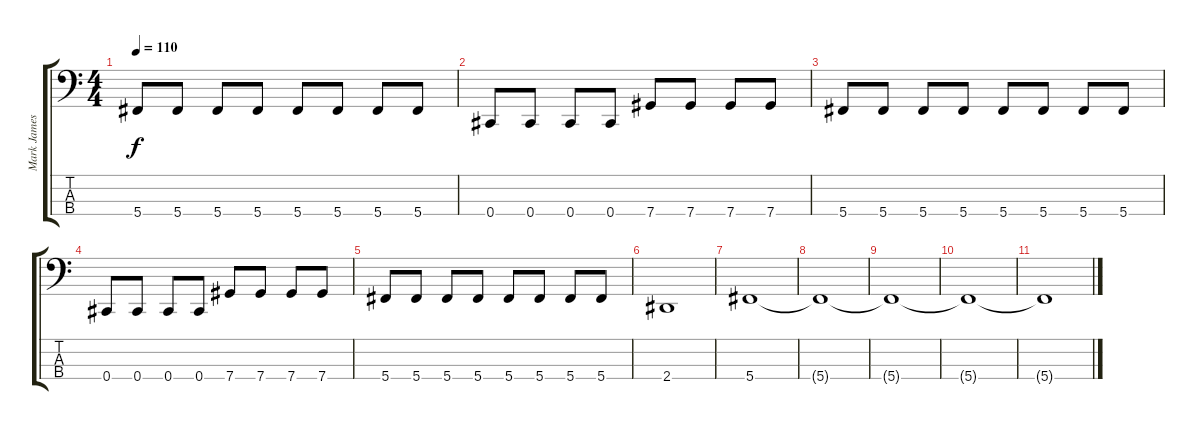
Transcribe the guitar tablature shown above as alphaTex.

\track ("Mark James Klepaski" "Mark James") {instrument electricbassfinger}
\staff {score tabs}
\tuning (Gb2 Db2 Ab1 Db1) {hide}
\ts (4 4)
\tempo 110
\clef f4
\ks c
5.4.8{dy f} 5.4.8 5.4.8 5.4.8 5.4.8 5.4.8 5.4.8 5.4.8 |
0.4.8 0.4.8 0.4.8 0.4.8 7.4.8 7.4.8 7.4.8 7.4.8 |
5.4.8 5.4.8 5.4.8 5.4.8 5.4.8 5.4.8 5.4.8 5.4.8 |
0.4.8 0.4.8 0.4.8 0.4.8 7.4.8 7.4.8 7.4.8 7.4.8 |
5.4.8 5.4.8 5.4.8 5.4.8 5.4.8 5.4.8 5.4.8 5.4.8 |
2.4.1 |
5.4.1 |
5.4{t}.1 |
5.4{t}.1 |
5.4{t}.1 |
5.4{t}.1
